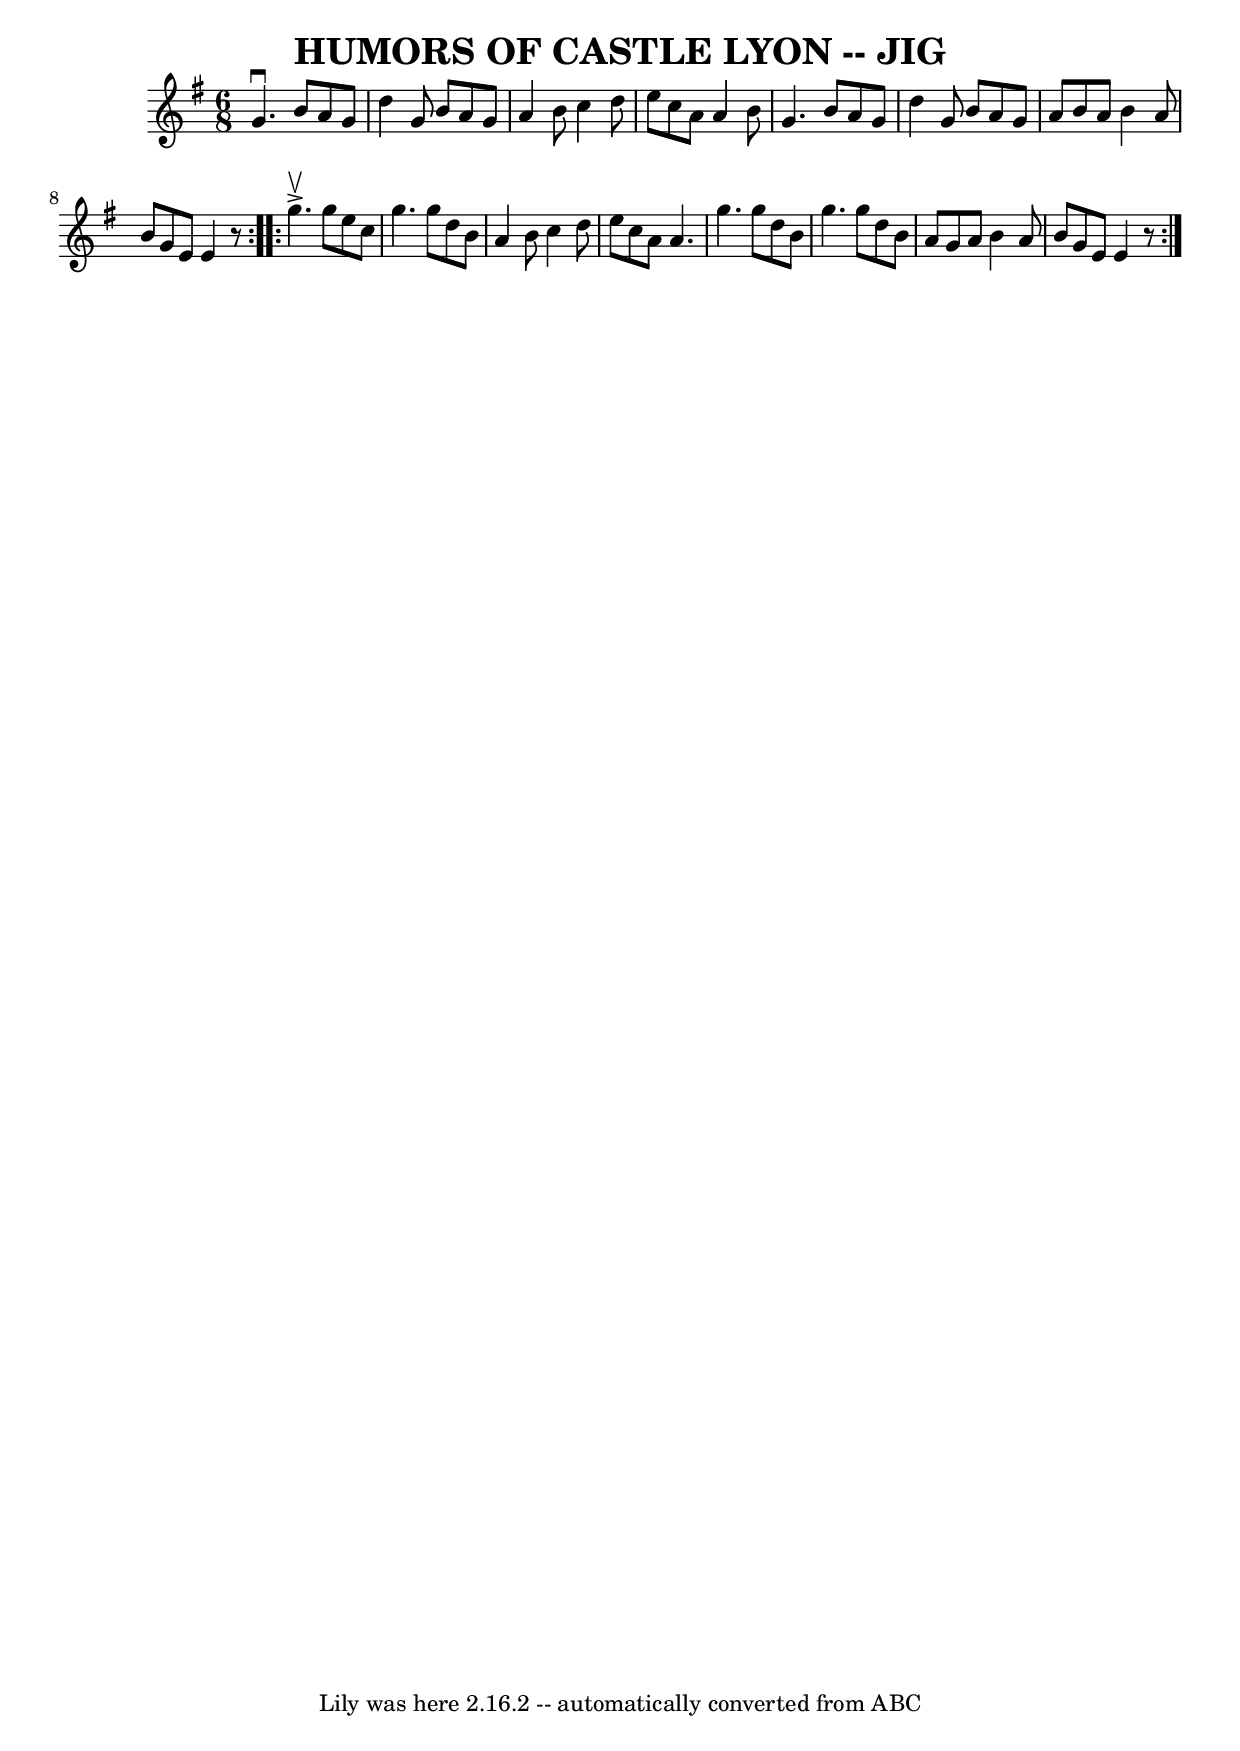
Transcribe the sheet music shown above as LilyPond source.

\version "2.16.2"
\include "Mammoth.ily"
\header {
  %% book = "Ryan's Mammoth Collection of Fiddle Tunes"
  crossRefNumber = "1"
  footnotes = ""
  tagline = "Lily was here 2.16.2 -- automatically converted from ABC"
  title = "HUMORS OF CASTLE LYON -- JIG"

}
voicedefault =  {



  \repeat volta 2 {

    \time 6/8 
    \key g \major
 g'4.^\downbow b'8 a'8 g'8    |
    d''4 
    g'8 b'8 a'8 g'8    |
    a'4 b'8 c''4 d''8    
    |
    e''8 c''8 a'8 a'4 b'8        |
    g'4. b'8    
    a'8 g'8    |
    d''4 g'8 b'8 a'8 g'8    |
    a'8    
    b'8 a'8 b'4 a'8    |
    b'8 g'8 e'8 e'4    r8   
  }     

  \repeat volta 2 {
    g''4.^\upbow^\accent g''8 e''8 c''8    |
    
    g''4. g''8 d''8 b'8    |
    a'4 b'8 c''4 d''8    
    |
    e''8 c''8 a'8 a'4.        |
    g''4. g''8 d''8  
    b'8    |
    g''4. g''8 d''8 b'8    |
    a'8 g'8    
    a'8 b'4 a'8    |
    b'8 g'8 e'8 e'4    r8   
  }   

}

\score{
  <<

    \context Staff="default"
    {
      \voicedefault 
      
    }

  >>
  \layout {
    
  }
  \midi {
  }

}
